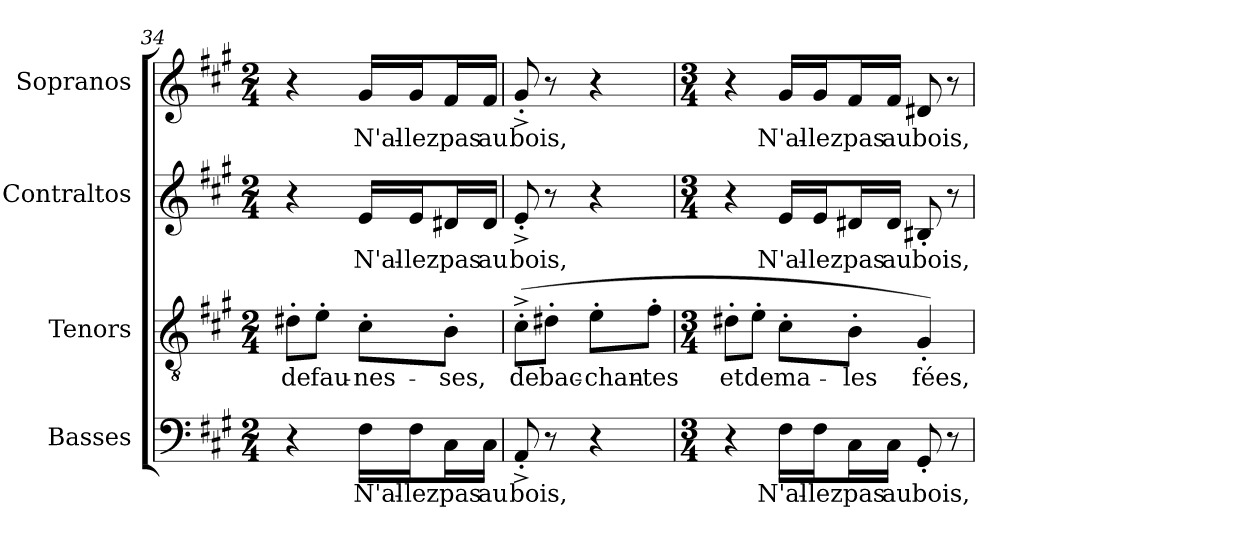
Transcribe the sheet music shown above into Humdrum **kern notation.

**kern	**text	**kern	**text	**kern	**text	**kern	**text
*part4	*part4	*part3	*part3	*part2	*part2	*part1	*part1
*staff4	*staff4	*staff3	*staff3	*staff2	*staff2	*staff1	*staff1
*I"Basses	*	*I"Tenors	*	*I"Contraltos	*	*I"Sopranos	*
*I'B.	*	*I'T.	*	*I'C.	*	*I'S.	*
*clefF4	*	*clefGv2	*	*clefG2	*	*clefG2	*
*	*	*ITrd7c12	*	*	*	*	*
*k[f#c#g#]	*	*k[f#c#g#]	*	*k[f#c#g#]	*	*k[f#c#g#]	*
*A:	*	*A:	*	*A:	*	*A:	*
*M2/4	*	*M2/4	*	*M2/4	*	*M2/4	*
=34	=34	=34	=34	=34	=34	=34	=34
!	!	!	!LO:LY:b:color=#000000	!	!	!	!
4r	.	8D#X'i\L	de	4r	.	4r	.
!	!	!	!LO:LY:b:color=#000000	!	!	!	!
.	.	8E'i\J	fau-	.	.	.	.
!	!LO:LY:b:color=#000000	!	!	!	!	!	!
!	!	!	!LO:LY:b:color=#000000	!	!	!	!
!	!	!	!	!	!LO:LY:b:color=#000000	!	!
!	!	!	!	!	!	!	!LO:LY:b:color=#000000
16F#i\LL	N'al-	8C#'i\L	-nes-	16ei/LL	N'al-	16g#i/LL	N'al-
!	!LO:LY:b:color=#000000	!	!	!	!	!	!
!	!	!	!	!	!LO:LY:b:color=#000000	!	!
!	!	!	!	!	!	!	!LO:LY:b:color=#000000
16F#i\J	-lez	.	.	16ei/J	-lez	16g#i/J	-lez
!	!LO:LY:b:color=#000000	!	!	!	!	!	!
!	!	!	!LO:LY:b:color=#000000	!	!	!	!
!	!	!	!	!	!LO:LY:b:color=#000000	!	!
!	!	!	!	!	!	!	!LO:LY:b:color=#000000
16C#i\L	pas	8BB'i\J	-ses,	16d#Xi/L	pas	16f#i/L	pas
!	!LO:LY:b:color=#000000	!	!	!	!	!	!
!	!	!	!	!	!LO:LY:b:color=#000000	!	!
!	!	!	!	!	!	!	!LO:LY:b:color=#000000
16C#i\JJ	au	.	.	16d#i/JJ	au	16f#i/JJ	au
=35	=35	=35	=35	=35	=35	=35	=35
!	!LO:LY:b:color=#000000	!	!	!	!	!	!
!	!	!	!LO:LY:b:color=#000000	!	!	!	!
!	!	!	!	!	!LO:LY:b:color=#000000	!	!
!	!	!	!	!	!	!	!LO:LY:b:color=#000000
8AA'^i/	bois,	(8C#'^i\L	de	8e'^i/	bois,	8g#'^i/	bois,
!	!	!	!LO:LY:b:color=#000000	!	!	!	!
8r	.	8D#X'i\J	bac-	8r	.	8r	.
!	!	!	!LO:LY:b:color=#000000	!	!	!	!
4r	.	8E'i\L	-chan-	4r	.	4r	.
!	!	!	!LO:LY:b:color=#000000	!	!	!	!
.	.	8F#'i\J	-tes	.	.	.	.
=36	=36	=36	=36	=36	=36	=36	=36
*M3/4	*	*M3/4	*	*M3/4	*	*M3/4	*
!	!	!	!LO:LY:b:color=#000000	!	!	!	!
4r	.	8D#X'i\L	et	4r	.	4r	.
!	!	!	!LO:LY:b:color=#000000	!	!	!	!
.	.	8E'i\J	de	.	.	.	.
!	!LO:LY:b:color=#000000	!	!	!	!	!	!
!	!	!	!LO:LY:b:color=#000000	!	!	!	!
!	!	!	!	!	!LO:LY:b:color=#000000	!	!
!	!	!	!	!	!	!	!LO:LY:b:color=#000000
16F#i\LL	N'al-	8C#'i\L	ma-	16ei/LL	N'al-	16g#i/LL	N'al-
!	!LO:LY:b:color=#000000	!	!	!	!	!	!
!	!	!	!	!	!LO:LY:b:color=#000000	!	!
!	!	!	!	!	!	!	!LO:LY:b:color=#000000
16F#i\J	-lez	.	.	16ei/J	-lez	16g#i/J	-lez
!	!LO:LY:b:color=#000000	!	!	!	!	!	!
!	!	!	!LO:LY:b:color=#000000	!	!	!	!
!	!	!	!	!	!LO:LY:b:color=#000000	!	!
!	!	!	!	!	!	!	!LO:LY:b:color=#000000
16C#i\L	pas	8BB'i\J	-les	16d#Xi/L	pas	16f#i/L	pas
!	!LO:LY:b:color=#000000	!	!	!	!	!	!
!	!	!	!	!	!LO:LY:b:color=#000000	!	!
!	!	!	!	!	!	!	!LO:LY:b:color=#000000
16C#i\JJ	au	.	.	16d#i/JJ	au	16f#i/JJ	au
!	!LO:LY:b:color=#000000	!	!	!	!	!	!
!	!	!	!LO:LY:b:color=#000000	!	!	!	!
!	!	!	!	!	!LO:LY:b:color=#000000	!	!
!	!	!	!	!	!	!	!LO:LY:b:color=#000000
8GG#'i/	bois,	4GG#'i/)	fées,	8B#X'i/	bois,	8d#Xi/	bois,
8r	.	.	.	8r	.	8r	.
=	=	=	=	=	=	=	=
*-	*-	*-	*-	*-	*-	*-	*-
